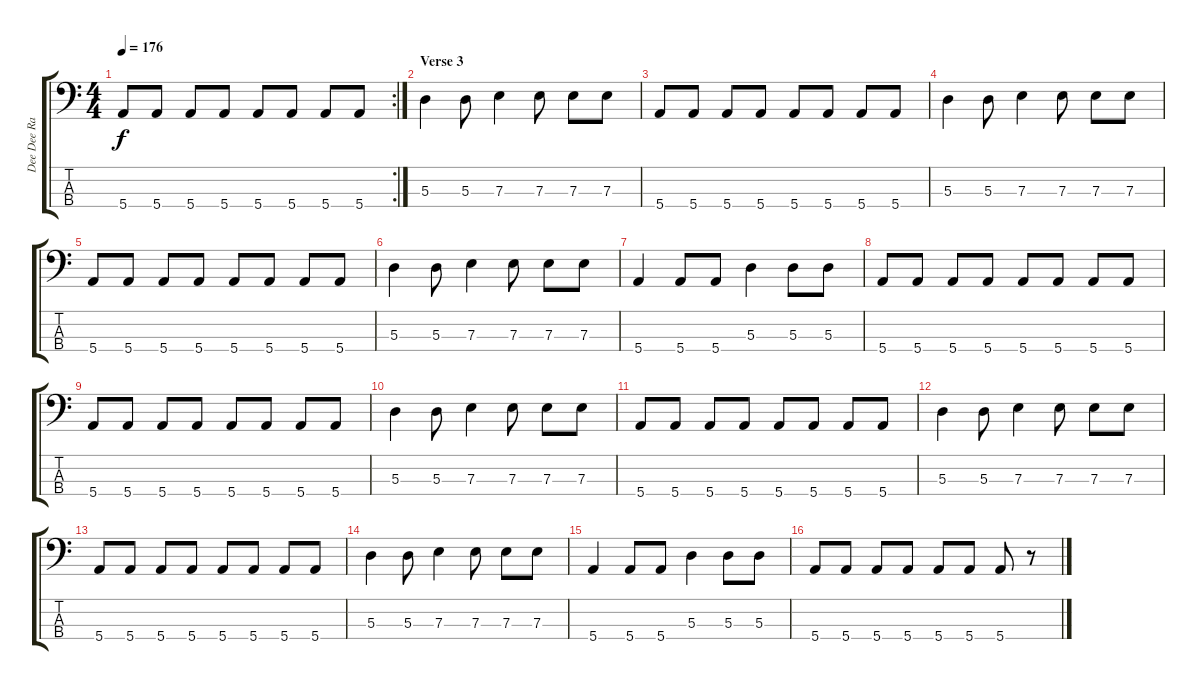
\track ("Dee Dee Ramone" "Dee Dee Ra") {instrument electricbasspick}
\staff {score tabs}
\tuning (G2 D2 A1 E1) {hide}
\rc 2
\ts (4 4)
\tempo 176
\clef f4
\ks c
5.4.8{dy f} 5.4.8 5.4.8 5.4.8 5.4.8 5.4.8 5.4.8 5.4.8 |
\section ("" "Verse 3")
5.3.4 5.3.8 7.3.4 7.3.8 7.3.8 7.3.8 |
5.4.8 5.4.8 5.4.8 5.4.8 5.4.8 5.4.8 5.4.8 5.4.8 |
5.3.4 5.3.8 7.3.4 7.3.8 7.3.8 7.3.8 |
5.4.8 5.4.8 5.4.8 5.4.8 5.4.8 5.4.8 5.4.8 5.4.8 |
5.3.4 5.3.8 7.3.4 7.3.8 7.3.8 7.3.8 |
5.4.4 5.4.8 5.4.8 5.3.4 5.3.8 5.3.8 |
5.4.8 5.4.8 5.4.8 5.4.8 5.4.8 5.4.8 5.4.8 5.4.8 |
5.4.8 5.4.8 5.4.8 5.4.8 5.4.8 5.4.8 5.4.8 5.4.8 |
5.3.4 5.3.8 7.3.4 7.3.8 7.3.8 7.3.8 |
5.4.8 5.4.8 5.4.8 5.4.8 5.4.8 5.4.8 5.4.8 5.4.8 |
5.3.4 5.3.8 7.3.4 7.3.8 7.3.8 7.3.8 |
5.4.8 5.4.8 5.4.8 5.4.8 5.4.8 5.4.8 5.4.8 5.4.8 |
5.3.4 5.3.8 7.3.4 7.3.8 7.3.8 7.3.8 |
5.4.4 5.4.8 5.4.8 5.3.4 5.3.8 5.3.8 |
5.4.8 5.4.8 5.4.8 5.4.8 5.4.8 5.4.8 5.4.8 r.8
